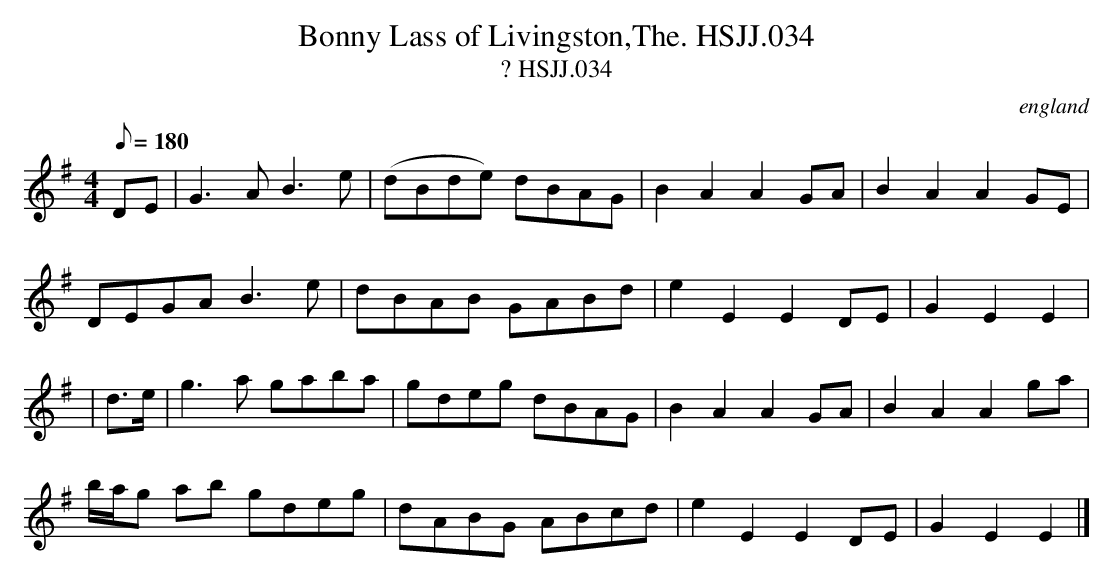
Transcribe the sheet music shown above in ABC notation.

X:1
T:Bonny Lass of Livingston,The. HSJJ.034
T:? HSJJ.034
O:england
M:4/4
L:1/8
Q:180
K:G
DE|G3AB3e|(dBde) dBAG|B2A2A2GA|B2A2A2GE|
DEGAB3e|dBAB GABd|e2E2E2DE|G2E2E2|
|d>e|g3a gaba|gdeg dBAG|B2A2A2GA|B2A2A2ga|
b/a/g ab gdeg|dABG ABcd|e2E2E2DE|G2E2E2|]
